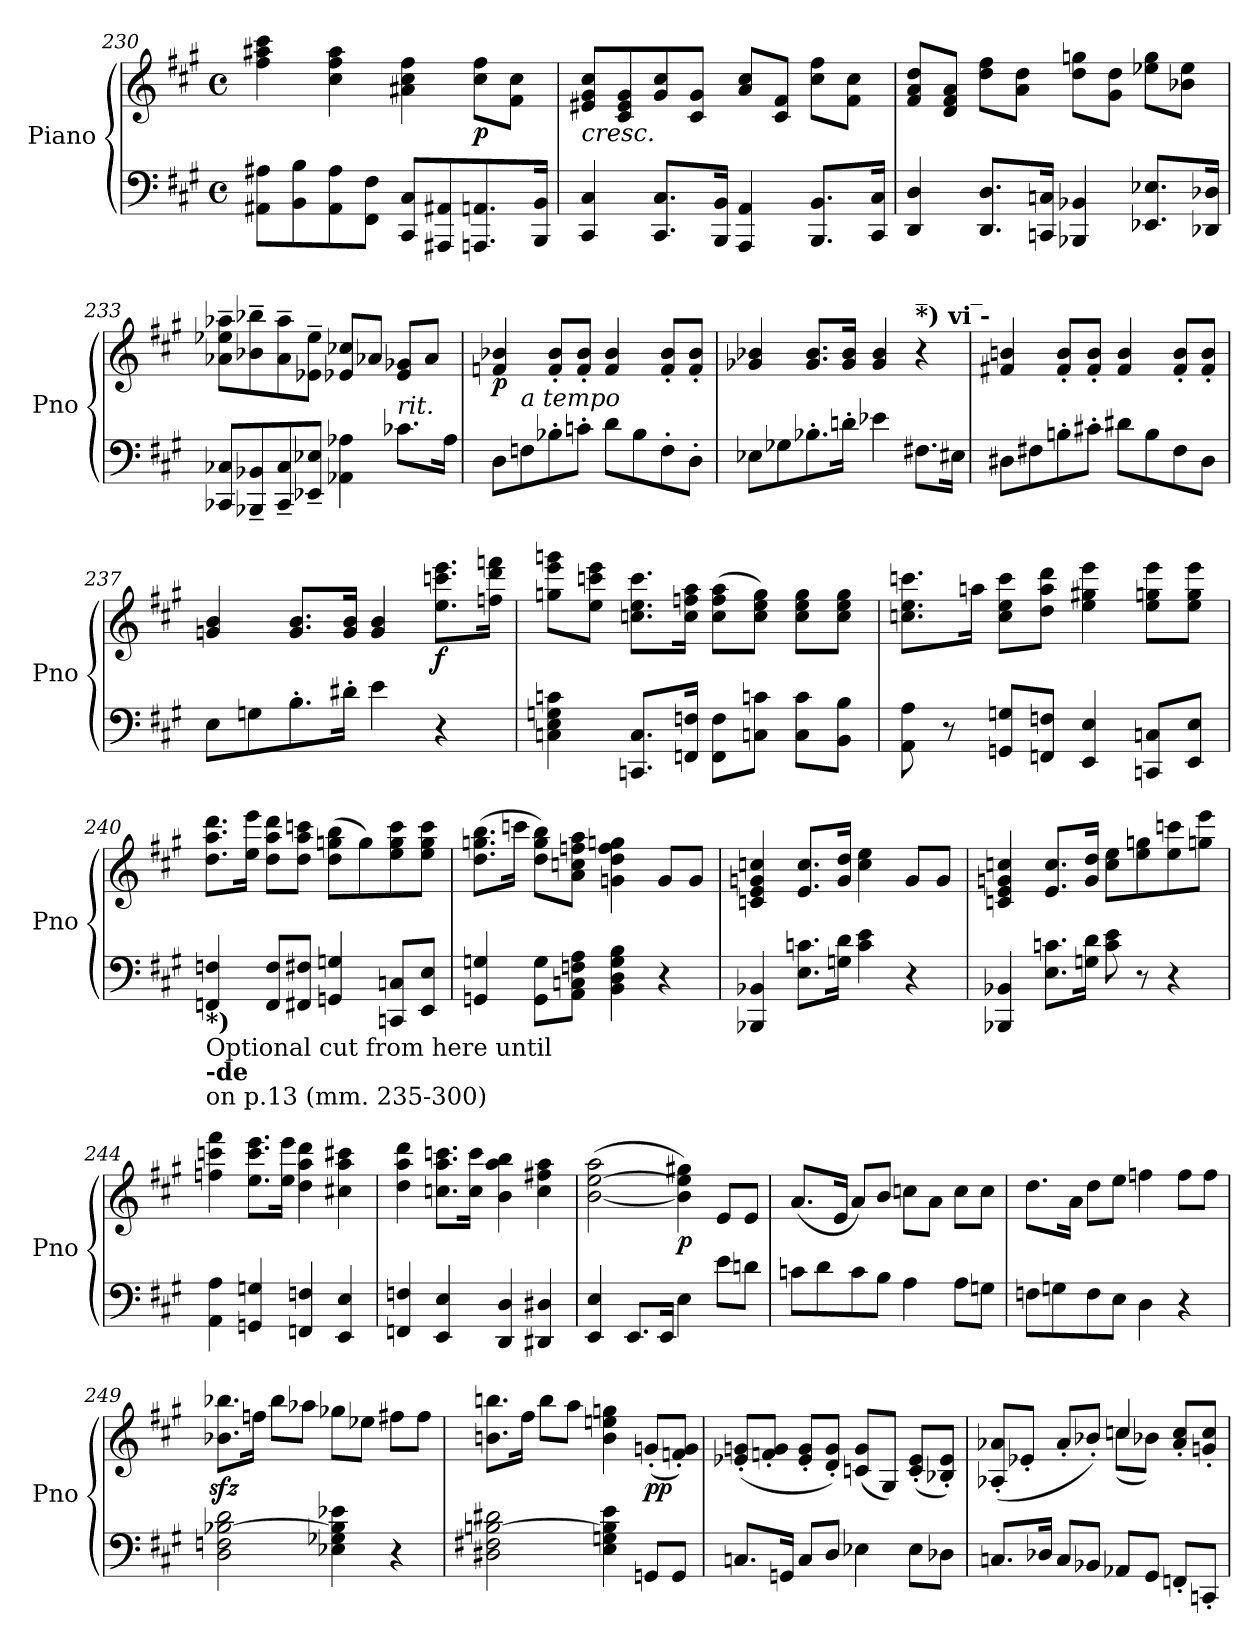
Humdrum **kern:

**kern	**kern	**dynam
*part1	*part1	*part1
*staff2	*staff1	*staff1/2
*I"Piano	*	*
*I'Pno	*	*
*clefF4	*clefG2	*
*k[f#c#g#]	*k[f#c#g#]	*
*M4/4	*M4/4	*
*met(c)	*met(c)	*
=230	=230	=230
8AA#X\ 8A#X\L	4ff#\ 4aa#X\ 4ccc#\	.
8BB\ 8B\	.	.
8AA#\ 8A#\	4cc#\ 4ff#\ 4aa#\	.
8FF#\ 8F#\J	.	.
8CC#/ 8C#/L	4a#X\ 4cc#\ 4ff#\	.
8AAA#X/ 8AA#X/	.	.
!	!	!LO:DY:b
8.AAAn/ 8.AAn/	8cc#\ 8ff#\L	p
.	8f#\ 8cc#\J	.
16BBB/ 16BB/Jk	.	.
=231	=231	=231
!	!LO:TX:b:i:t=cresc.	!
4CC#/ 4C#/	8e#X/ 8g#/ 8cc#/L	.
.	8c#/ 8e#/ 8g#/	.
8.CC#/ 8.C#/L	8g#/ 8cc#/	.
.	8c#/ 8g#/J	.
16BBB/ 16BB/Jk	.	.
4AAA/ 4AA/	8a/ 8cc#/L	.
.	8c#/ 8f#/J	.
8.BBB/ 8.BB/L	8cc#\ 8ff#\L	.
.	8f#\ 8cc#\J	.
16CC#/ 16C#/Jk	.	.
=232	=232	=232
4DD/ 4D/	8f#/ 8a/ 8dd/L	.
.	8d/ 8f#/ 8a/J	.
8.DD/ 8.D/L	8dd\ 8ff#\L	.
.	8a\ 8dd\J	.
16CCn/ 16Cn/Jk	.	.
4BBB-X/ 4BB-X/	8dd\ 8ggn\L	.
.	8g#\ 8dd\J	.
8.EE-X/ 8.E-X/L	8ee-X\ 8gg\L	.
.	8b-X\ 8ee-\J	.
16DD-X/ 16D-X/Jk	.	.
!!LO:LB:g=z
=233	=233	=233
8CC-X/ 8C-X/L	8a-X\~ 8ee-X\~ 8aa-X\~L	.
8BBB-X/~ 8BB-X/~	8b-X\~ 8bb-X\~	.
8CC-/~ 8C-/~	8a-\~ 8aa-\~	.
8EE-X/~ 8E-X/~J	8e-X\~ 8ee-\~J	.
4AA-X\ 4A-X\	8e-X/ 8cc-X/L	.
.	8a-X/J	.
*	*MM105	*
!LO:TX:a:i:t=rit.	!	!
8.c-X\L	8e-/ 8g-X/L	.
.	8a-/J	.
16A-\Jk	.	.
=234	=234	=234
!	!	!LO:DY:b
8D\L	4fn/ 4b-X/	p
*	*MM120	*
!LO:TX:a:i:t=a tempo	!	!
8Fn\	.	.
8B-X'\	8f/' 8b-/'L	.
8cn'\J	8f/' 8b-/'J	.
8d\L	4f/ 4b-/	.
8B-\	.	.
8F'\	8f/' 8b-/'L	.
8D'\J	8f/' 8b-/'J	.
=235	=235	=235
8E-X\L	4g-X/ 4b-X/	.
8G-X\	.	.
8.B-X'\	8.g-/ 8.b-/L	.
16dn'\Jk	16g-/ 16b-/Jk	.
4e-X\	4g-/ 4b-/	.
!	!LO:TX:a:B:t=*) vi -	!
!	!LO:TX:a:t=_	!
8.F#X\L	4r	.
16E#X\Jk	.	.
!	!LO:TX:a:t=_	!
!!LO:LB:g=z
=236	=236	=236
8D#X\L	4f#X/ 4bn/	.
8F#X\	.	.
8Bn'\	8f#/' 8b/'L	.
8c#X'\J	8f#/' 8b/'J	.
8d#X\L	4f#/ 4b/	.
8B\	.	.
8F#\	8f#/' 8b/'L	.
8D#\J	8f#/' 8b/'J	.
=237	=237	=237
8E\L	4gn/ 4b/	.
8Gn\	.	.
8.B'\	8.g/ 8.b/L	.
16d#X'\Jk	16g/ 16b/Jk	.
4e\	4g/ 4b/	.
!	!	!LO:DY:b
4r	8.ee\ 8.cccn\ 8.eee\L	f
.	16ffn\ 16ddd\ 16fffn\Jk	.
=238	=238	=238
4Cn\ 4E\ 4Gn\ 4cn\	8ggn\ 8eee\ 8gggn\L	.
.	8ee\ 8cccn\ 8eee\J	.
8.CCn/ 8.C/L	8.ccn\ 8.ee\ 8.ccc\L	.
16FFn/ 16Fn/Jk	16cc\ 16ffn\ 16aa\Jk	.
8FF\ 8F\L	(>8cc\ 8ff\ 8aa\L	.
8Cn\ 8cn\J	8cc\ 8ee\ 8gg\J)	.
8C\ 8c\L	8cc\ 8ee\ 8gg\L	.
8BB\ 8B\J	8cc\ 8ee\ 8gg\J	.
=239	=239	=239
8AA\ 8A\	8.ccn\ 8.ee\ 8.cccn\L	.
8r	.	.
.	16aan\Jk	.
8GGn/ 8Gn/L	8cc\ 8ee\ 8ccc\L	.
8FFn/ 8Fn/J	8dd\ 8aa\ 8ddd\J	.
4EE/ 4E/	4ee\ 4gg#X\ 4eee\	.
8CCn/ 8Cn/L	8ee\ 8ggn\ 8eee\L	.
8EE/ 8E/J	8ee\ 8gg\ 8eee\J	.
!!LO:LB:g=z
=240	=240	=240
!LO:TX:b:B:t=*)	!	!
!LO:TX:b:t=Optional cut from here until	!	!
!LO:TX:b:B:t=-de	!	!
!LO:TX:b:t=on p.13 (mm. 235-300)	!	!
4FFn/ 4Fn/	8.dd\ 8.aa\ 8.ddd\L	.
.	16ee\ 16eee\Jk	.
8FF/ 8F/L	8dd\ 8aa\ 8ddd\L	.
8FF#X/ 8F#X/J	8dd\ 8aa\ 8cccn\J	.
4GGni/ 4Gni/	(>8dd\ 8ggn\ 8bb\L	.
.	8gg\)	.
8CCni/ 8Cni/L	8ee\ 8gg\ 8ccc\	.
8EE/ 8E/J	8ee\ 8gg\ 8ccc\J	.
=241	=241	=241
4GGn/ 4Gn/	(>8.dd\ 8.ggn\ 8.bb\L	.
.	16cccn\Jk	.
8GG\ 8G\L	8dd\ 8gg\ 8bb\L)	.
8AA\ 8Cn\ 8Fn\ 8A\J	8a\ 8ccn\ 8ffn\ 8aa\J	.
4BB\ 4D\ 4G\ 4B\	4gn\ 4dd\ 4ff\ 4ggn\	.
4r	8g/L	.
.	8g/J	.
=242	=242	=242
4BBB-X/ 4BB-X/	4cn/ 4e/ 4gn/ 4ccn/	.
8.E\ 8.cn\L	8.e/ 8.cc/L	.
16Gni\ 16d\Jk	16g/ 16dd/Jk	.
4c\ 4e\	4cc\ 4ee\	.
4r	8g/L	.
.	8g/J	.
=243	=243	=243
4BBB-X/ 4BB-X/	4cn/ 4e/ 4gn/ 4ccn/	.
8.E\ 8.cn\L	8.e/ 8.cc/L	.
16Gni\ 16d\Jk	16g/ 16dd/Jk	.
8c\ 8e\	8cc\ 8ee\L	.
8r	8ee\ 8ggni\	.
4r	8ee\ 8cccn\	.
.	8ggn\ 8eee\J	.
!!LO:PB:g=z
=244	=244	=244
4AA\ 4A\	4ffn\ 4cccn\ 4fff#\	.
4GGn/ 4Gn/	8.ee\ 8.ccc\ 8.eee\L	.
.	16ee\ 16eee\Jk	.
4FFn/ 4Fn/	4dd\ 4aa\ 4ddd\	.
4EE/ 4E/	4cc#X\ 4aa\ 4ccc#X\	.
=245	=245	=245
4FFn/ 4Fn/	4dd\ 4aa\ 4ddd\	.
4EE/ 4E/	8.ccn\ 8.aa\ 8.cccn\L	.
.	16cc\ 16ccc\Jk	.
4DD/ 4D/	4b\ 4aa\ 4bb\	.
4DD#X/ 4D#X/	4cc\ 4ff#X\ 4aa\	.
=246	=246	=246
4EE/ 4E/	(>[2b\ [2ee\ 2aa\	.
8.EE/L	.	.
16EE/Jk	.	.
!	!	!LO:DY:b
4E\	4b\] 4ee\] 4gg#X\)	p
8e\L	8e/L	.
8dn\J	8e/J	.
=247	=247	=247
8cn\L	(<8.a/L	.
8d\	.	.
.	16e/Jk	.
8c\	8a/L)	.
8B\J	8b/J	.
4A\	8ccn\L	.
.	8a\J	.
8A\L	8cc\L	.
8Gn\J	8cc\J	.
!!LO:LB:g=z
=248	=248	=248
8Fn\L	8.dd\L	.
8Gn\	.	.
.	16a\Jk	.
8F\	8dd\L	.
8E\J	8ee\J	.
4D\	4ffn\	.
4r	8ff\L	.
.	8ff\J	.
=249	=249	=249
2D\ 2Fn\ [2B-X\ 2d\	8.b-X\zz< 8.bb-X\zz<L	.
.	16ffni\Jk	.
.	8bb-\L	.
.	8aa-X\J	.
4E-X\ 4G-X\ 4B-\] 4e-X\	8gg-X\L	.
.	8ee-X\J	.
4r	8ff#X\L	.
.	8ff#\J	.
=250	=250	=250
2D#X\ 2F#X\ [2Bn\ 2d#X\	8.bn\ 8.bbn\L	.
.	16ff#\Jk	.
.	8bb\L	.
.	8aa\J	.
4E\ 4Gni\ 4B\] 4e\	4b\ 4een\ 4ggn\	.
!	!	!LO:DY:b
8GGn/L	(<8gn'/L	pp
8GG/J	8fn/' 8g/'J)	.
=251	=251	=251
8.Cni/L	(<8e-X/' 8gn/'L	.
.	8fni/' 8g/'J	.
16GGn/Jk	.	.
8C/L	8e-/' 8g/'L	.
8D/J	8d/' 8g/'J)	.
4E-X\	(<8cn/ 8g/L	.
.	8G#/J)	.
8E-\L	(<8c/' 8e-/'L	.
8D-X\J	8B-X/' 8e-/'J)	.
!!LO:LB:g=z
=252	=252	=252
*	*^	*
8.Cn/L	(<8A-X/' 8a-X/'L	2ryy	.
.	8e-X'/J	.	.
16D-X/Jk	.	.	.
8C/L	8a-'/L	.	.
8BB-X/J	8b-X'/J)	.	.
8AA-X/L	4ccn/	(>8cc\L	.
8GG#/J	.	8b-X\J)	.
8FFn'/L	8a-/' 8cc/'L	4rgyy	.
8CCn'/J	8gn/' 8cc/'J	.	.
*	*v	*v	*
=	=	=
*-	*-	*-
